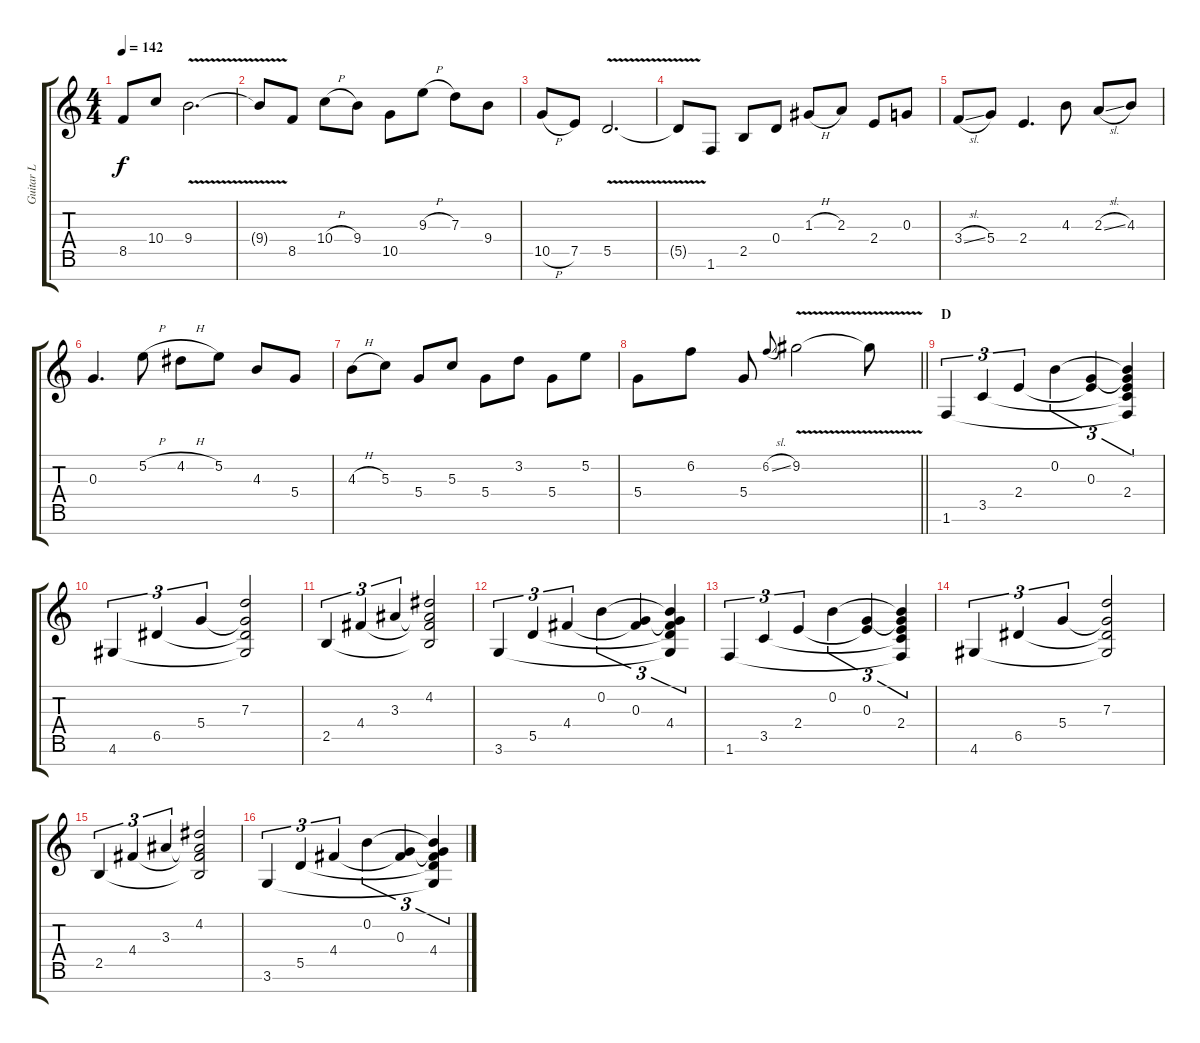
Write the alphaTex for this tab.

\track ("Guitar L" "Guitar L") {instrument distortionguitar}
\staff {score tabs}
\tuning (E4 B3 G3 D3 A2 E2 B1) {hide}
\ts (4 4)
\tempo 142
\clef g2
\ks c
8.5.8{dy f} 10.4.8 9.4{v}.2{d} |
9.4{t}.8 8.5.8 10.4{h}.8 9.4.8 10.5.8 9.3{h}.8 7.3.8 9.4.8 |
10.5{h}.8 7.5.8 5.5{v}.2{d} |
5.5{t}.8 1.6.8 2.5.8 0.4.8 1.3{h}.8 2.3.8 2.4.8 0.3.8 |
3.4{sl}.8 5.4.8 2.4.4{d} 4.3.8 2.3{sl}.8 4.3.8 |
0.3.4{d} 5.2{h}.8 4.2{h}.8 5.2.8 4.3.8 5.4.8 |
4.3{h}.8 5.3.8 5.4.8 5.3.8 5.4.8 3.2.8 5.4.8 5.2.8 |
\barLineRight lightlight
5.4.8 6.2.8 5.4.8 6.2{sl}.8{gr onbeat} 9.2{v}.2 9.2{t}.8 |
\section ("" "D")
1.6.4{tu (3 2) volume 8} 3.5.4{tu (3 2)} 2.4.4{tu (3 2)} 0.2.4{tu (3 2)} (0.3 2.4{t}).4{tu (3 2)} (0.2{t} 0.3{t} 2.4 3.5{t} 1.6{t}).4{tu (3 2)} |
4.6.4{tu (3 2)} 6.5.4{tu (3 2)} 5.4.4{tu (3 2)} (7.3 5.4{t} 6.5{t} 4.6{t}).2 |
2.5.4{tu (3 2)} 4.4.4{tu (3 2)} 3.3.4{tu (3 2)} (4.2 3.3{t} 4.4{t} 2.5{t}).2 |
3.6.4{tu (3 2)} 5.5.4{tu (3 2)} 4.4.4{tu (3 2)} 0.2.4{tu (3 2)} (0.3 4.4{t}).4{tu (3 2)} (0.2{t} 0.3{t} 4.4 5.5{t} 3.6{t}).4{tu (3 2)} |
1.6.4{tu (3 2)} 3.5.4{tu (3 2)} 2.4.4{tu (3 2)} 0.2.4{tu (3 2)} (0.3 2.4{t}).4{tu (3 2)} (0.2{t} 0.3{t} 2.4 3.5{t} 1.6{t}).4{tu (3 2)} |
4.6.4{tu (3 2)} 6.5.4{tu (3 2)} 5.4.4{tu (3 2)} (7.3 5.4{t} 6.5{t} 4.6{t}).2 |
2.5.4{tu (3 2)} 4.4.4{tu (3 2)} 3.3.4{tu (3 2)} (4.2 3.3{t} 4.4{t} 2.5{t}).2 |
3.6.4{tu (3 2)} 5.5.4{tu (3 2)} 4.4.4{tu (3 2)} 0.2.4{tu (3 2)} (0.3 4.4{t}).4{tu (3 2)} (0.2{t} 0.3{t} 4.4 5.5{t} 3.6{t}).4{tu (3 2)}
